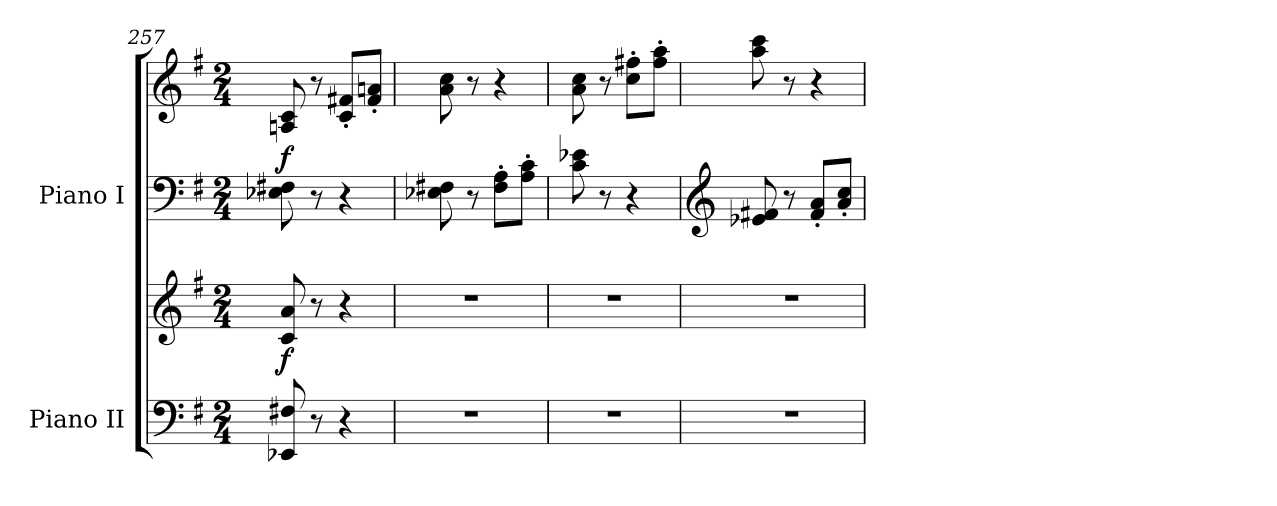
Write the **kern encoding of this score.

**kern	**kern	**dynam	**kern	**kern	**dynam
*part2	*part2	*part2	*part1	*part1	*part1
*staff4	*staff3	*staff3/4	*staff2	*staff1	*staff1/2
*I"Piano II	*	*	*I"Piano I	*	*
*I'Pno. II	*	*	*I'Pno. I	*	*
*clefF4	*clefG2	*	*clefF4	*clefG2	*
*k[f#]	*k[f#]	*	*k[f#]	*k[f#]	*
*M2/4	*M2/4	*	*M2/4	*M2/4	*
=257	=257	=257	=257	=257	=257
!	!	!LO:DY:b	!	!	!LO:DY:b
8EE-X!/ 8F#X!/	8c!/ 8a!/	f	8E-X\ 8F#X\	8An/ 8c/	f
8r	8r	.	8r	8r	.
4r	4r	.	4r	8c/' 8f#X/'L	.
.	.	.	.	8f#/' 8an/'J	.
=258	=258	=258	=258	=258	=258
2r	2r	.	8E-X\ 8F#X\	8a\ 8cc\	.
.	.	.	8r	8r	.
.	.	.	8F#\' 8A\'L	4r	.
.	.	.	8A\' 8c\'J	.	.
!!LO:LB:g=z
=259	=259	=259	=259	=259	=259
2r	2r	.	8c\ 8e-X\	8a\ 8cc\	.
.	.	.	8r	8r	.
.	.	.	4r	8cc\' 8ff#X\'L	.
.	.	.	.	8ff#\' 8aa\'J	.
=260	=260	=260	=260	=260	=260
*	*	*	*clefG2	*	*
2r	2r	.	8e-X/ 8f#X/	8aa\ 8ccc\	.
.	.	.	8r	8r	.
.	.	.	8f#/' 8a/'L	4r	.
.	.	.	8a/' 8cc/'J	.	.
=	=	=	=	=	=
*-	*-	*-	*-	*-	*-
